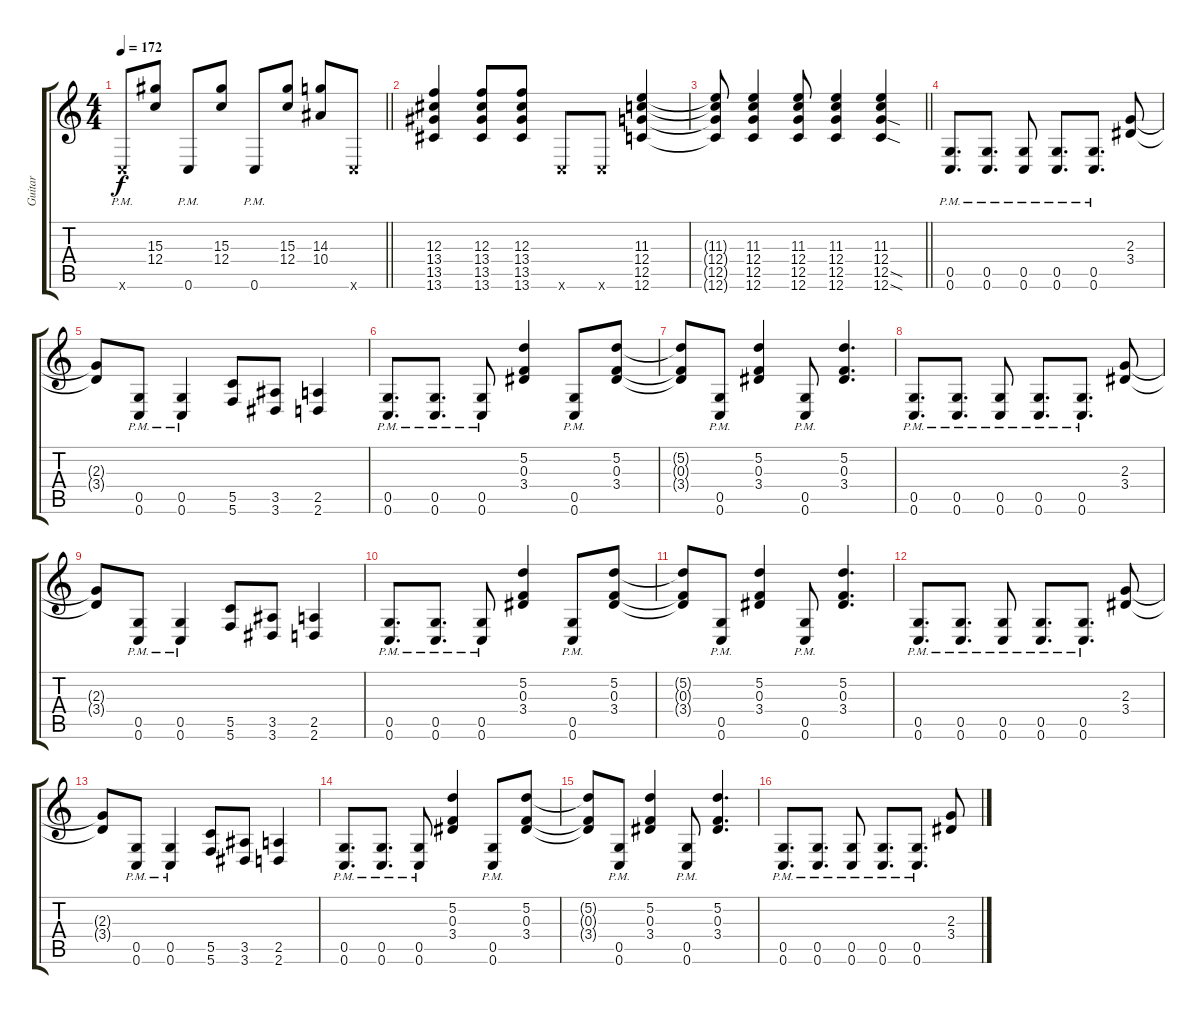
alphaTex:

\track ("Guitar" "Guitar") {instrument distortionguitar}
\staff {score tabs}
\tuning (D4 A3 F3 C3 G2 C2) {hide}
\ts (4 4)
\tempo 172
\clef g2
\barLineRight lightlight
\ks c
0.6{pm x}.8{dy f} (15.3 12.4).8 0.6{pm}.8 (15.3 12.4).8 0.6{pm}.8 (15.3 12.4).8 (14.3 10.4).8 0.6{x}.8 |
(12.3 13.4 13.5 13.6).4 (12.3 13.4 13.5 13.6).8 (12.3 13.4 13.5 13.6).8 0.6{x}.8 0.6{x}.8 (11.3 12.4 12.5 12.6).4 |
\barLineRight lightlight
(11.3{t} 12.4{t} 12.5{t} 12.6{t}).8 (11.3 12.4 12.5 12.6).4 (11.3 12.4 12.5 12.6).8 (11.3 12.4 12.5 12.6).4 (11.3 12.4 12.5{sod} 12.6{sod}).4 |
\section ("" " ")
(0.5{pm} 0.6{pm}).8{d} (0.5{pm} 0.6{pm}).8{d} (0.5{pm} 0.6{pm}).8 (0.5{pm} 0.6{pm}).8{d} (0.5{pm} 0.6{pm}).8{d} (2.3 3.4).8 |
(2.3{t} 3.4{t}).8 (0.5{pm} 0.6{pm}).8 (0.5{pm} 0.6{pm}).4 (5.5 5.6).8 (3.5 3.6).8 (2.5 2.6).4 |
(0.5{pm} 0.6{pm}).8{d} (0.5{pm} 0.6{pm}).8{d} (0.5{pm} 0.6{pm}).8 (5.2 0.3 3.4).4 (0.5{pm} 0.6{pm}).8 (5.2 0.3 3.4).8 |
(5.2{t} 0.3{t} 3.4{t}).8 (0.5{pm} 0.6{pm}).8 (5.2 0.3 3.4).4 (0.5{pm} 0.6{pm}).8 (5.2 0.3 3.4).4{d} |
(0.5{pm} 0.6{pm}).8{d} (0.5{pm} 0.6{pm}).8{d} (0.5{pm} 0.6{pm}).8 (0.5{pm} 0.6{pm}).8{d} (0.5{pm} 0.6{pm}).8{d} (2.3 3.4).8 |
(2.3{t} 3.4{t}).8 (0.5{pm} 0.6{pm}).8 (0.5{pm} 0.6{pm}).4 (5.5 5.6).8 (3.5 3.6).8 (2.5 2.6).4 |
(0.5{pm} 0.6{pm}).8{d} (0.5{pm} 0.6{pm}).8{d} (0.5{pm} 0.6{pm}).8 (5.2 0.3 3.4).4 (0.5{pm} 0.6{pm}).8 (5.2 0.3 3.4).8 |
(5.2{t} 0.3{t} 3.4{t}).8 (0.5{pm} 0.6{pm}).8 (5.2 0.3 3.4).4 (0.5{pm} 0.6{pm}).8 (5.2 0.3 3.4).4{d} |
(0.5{pm} 0.6{pm}).8{d} (0.5{pm} 0.6{pm}).8{d} (0.5{pm} 0.6{pm}).8 (0.5{pm} 0.6{pm}).8{d} (0.5{pm} 0.6{pm}).8{d} (2.3 3.4).8 |
(2.3{t} 3.4{t}).8 (0.5{pm} 0.6{pm}).8 (0.5{pm} 0.6{pm}).4 (5.5 5.6).8 (3.5 3.6).8 (2.5 2.6).4 |
(0.5{pm} 0.6{pm}).8{d} (0.5{pm} 0.6{pm}).8{d} (0.5{pm} 0.6{pm}).8 (5.2 0.3 3.4).4 (0.5{pm} 0.6{pm}).8 (5.2 0.3 3.4).8 |
(5.2{t} 0.3{t} 3.4{t}).8 (0.5{pm} 0.6{pm}).8 (5.2 0.3 3.4).4 (0.5{pm} 0.6{pm}).8 (5.2 0.3 3.4).4{d} |
(0.5{pm} 0.6{pm}).8{d} (0.5{pm} 0.6{pm}).8{d} (0.5{pm} 0.6{pm}).8 (0.5{pm} 0.6{pm}).8{d} (0.5{pm} 0.6{pm}).8{d} (2.3 3.4).8
